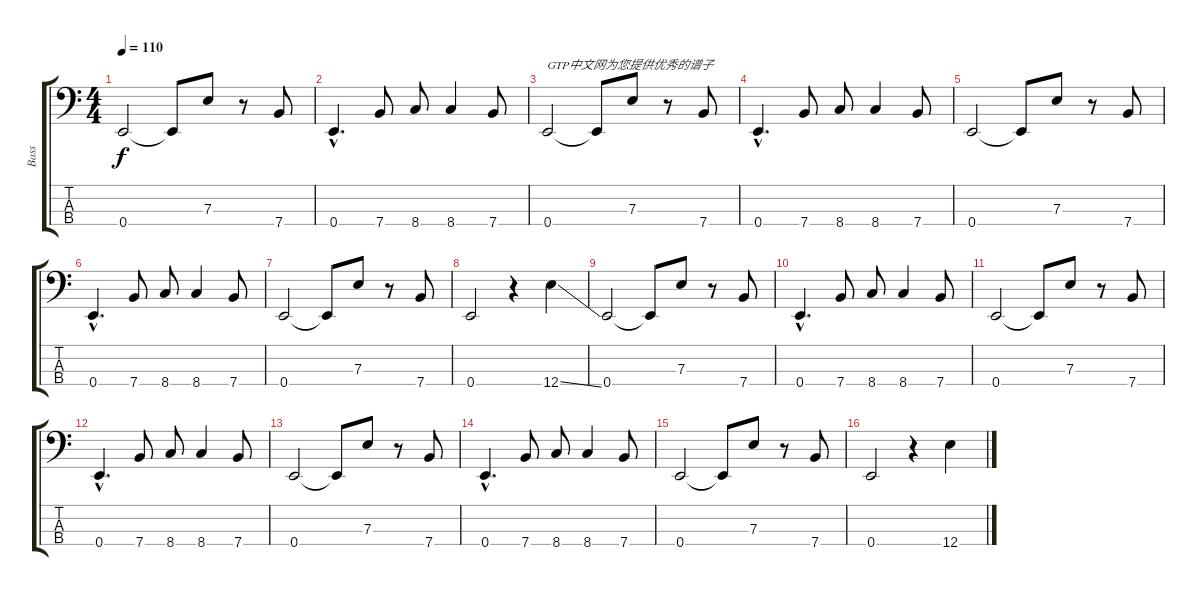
\track ("Bass" "Bass") {instrument fretlessbass}
\staff {score tabs}
\tuning (G2 D2 A1 E1) {hide}
\ts (4 4)
\tempo 110
\clef f4
\ks c
0.4.2{dy f instrument fretlessbass} 0.4{t}.8 7.3.8 r.8 7.4.8 |
0.4{hac}.4{d} 7.4.8 8.4.8 8.4.4 7.4.8 |
0.4.2{txt "GTP中文网为您提供优秀的谱子"} 0.4{t}.8 7.3.8 r.8 7.4.8 |
0.4{hac}.4{d} 7.4.8 8.4.8 8.4.4 7.4.8 |
0.4.2 0.4{t}.8 7.3.8 r.8 7.4.8 |
0.4{hac}.4{d} 7.4.8 8.4.8 8.4.4 7.4.8 |
0.4.2 0.4{t}.8 7.3.8 r.8 7.4.8 |
0.4.2 r.4 12.4{ss}.4 |
0.4.2 0.4{t}.8 7.3.8 r.8 7.4.8 |
0.4{hac}.4{d} 7.4.8 8.4.8 8.4.4 7.4.8 |
0.4.2 0.4{t}.8 7.3.8 r.8 7.4.8 |
0.4{hac}.4{d} 7.4.8 8.4.8 8.4.4 7.4.8 |
0.4.2 0.4{t}.8 7.3.8 r.8 7.4.8 |
0.4{hac}.4{d} 7.4.8 8.4.8 8.4.4 7.4.8 |
0.4.2 0.4{t}.8 7.3.8 r.8 7.4.8 |
0.4.2 r.4 12.4{ss}.4
